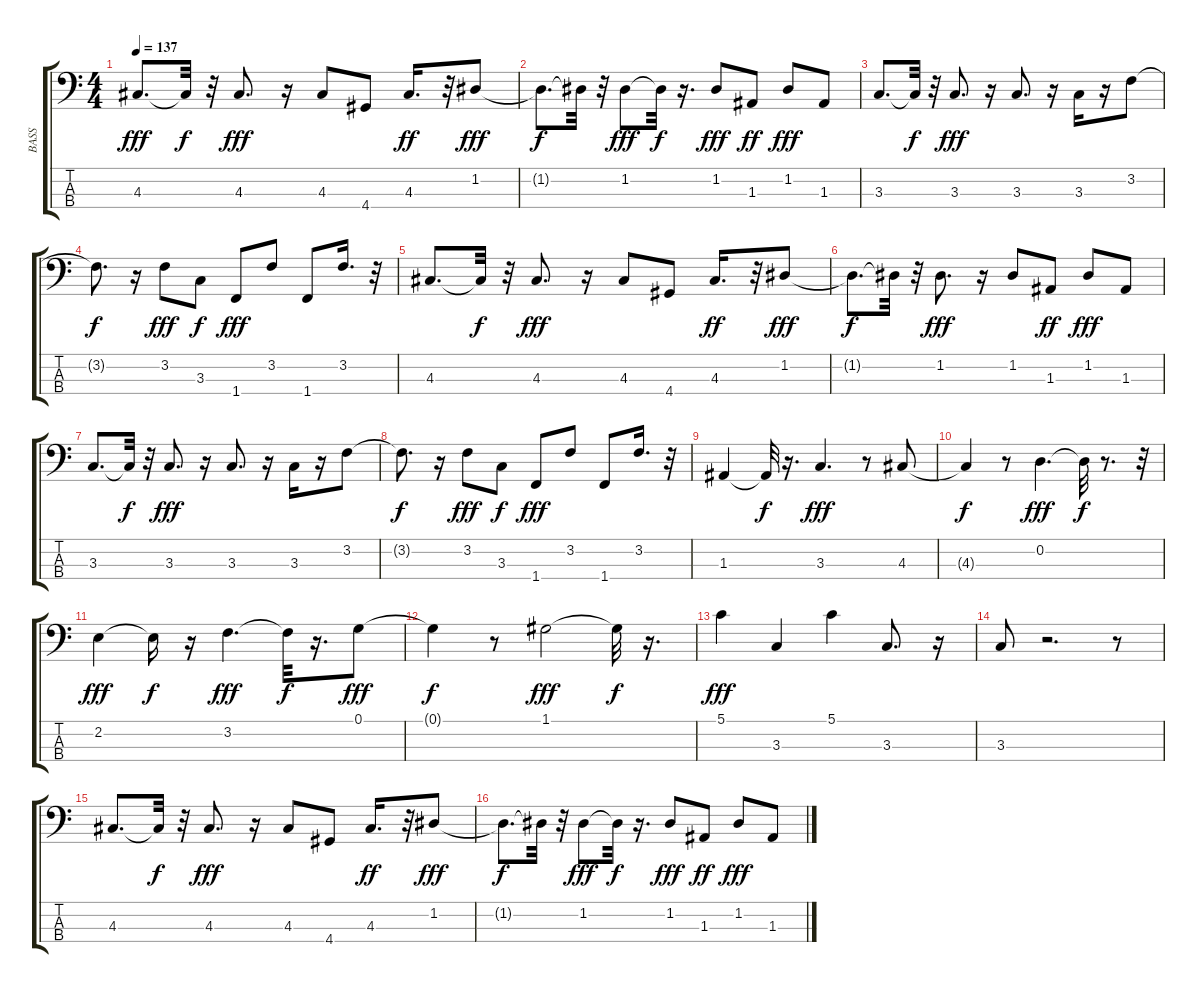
\track ("BASS" "BASS") {instrument electricbassfinger}
\staff {score tabs}
\tuning (G2 D2 A1 E1) {hide}
\ts (4 4)
\tempo 137
\clef f4
\ks c
4.3.8{d dy fff} 4.3{t}.32{dy f} r.32 4.3.8{d dy fff} r.16 4.3.8 4.4.8 4.3.16{d dy ff} r.32 1.2.8{dy fff} |
1.2{t}.8{d dy f} 1.2{t}.32 r.32 1.2.8{dy fff} 1.2{t}.32{dy f} r.16{d} 1.2.8{dy fff} 1.3.8{dy ff} 1.2.8{dy fff} 1.3.8 |
3.3.8{d} 3.3{t}.32{dy f} r.32 3.3.8{d dy fff} r.16 3.3.8{d} r.16 3.3.16 r.16 3.2.8 |
3.2{t}.8{d dy f} r.16 3.2.8{dy fff} 3.3.8{dy f} 1.4.8{dy fff} 3.2.8 1.4.8 3.2.16{d} r.32 |
4.3.8{d} 4.3{t}.32{dy f} r.32 4.3.8{d dy fff} r.16 4.3.8 4.4.8 4.3.16{d dy ff} r.32 1.2.8{dy fff} |
1.2{t}.8{d dy f} 1.2{t}.32 r.32 1.2.8{d dy fff} r.16 1.2.8 1.3.8{dy ff} 1.2.8{dy fff} 1.3.8 |
3.3.8{d} 3.3{t}.32{dy f} r.32 3.3.8{d dy fff} r.16 3.3.8{d} r.16 3.3.16 r.16 3.2.8 |
3.2{t}.8{d dy f} r.16 3.2.8{dy fff} 3.3.8{dy f} 1.4.8{dy fff} 3.2.8 1.4.8 3.2.16{d} r.32 |
1.3.4 1.3{t}.32{dy f} r.16{d} 3.3.4{d dy fff} r.8 4.3.8 |
4.3{t}.4{dy f} r.8 0.2.4{d dy fff} 0.2{t}.32{dy f} r.8{d} r.32 |
2.2.4{dy fff} 2.2{t}.16{dy f} r.16 3.2.4{d dy fff} 3.2{t}.32{dy f} r.16{d} 0.1.8{dy fff} |
0.1{t}.4{dy f} r.8 1.1.2{dy fff} 1.1{t}.32{dy f} r.16{d} |
5.1.4{dy fff} 3.3.4 5.1.4 3.3.8{d} r.16 |
3.3.8 r.2{d} r.8 |
4.3.8{d} 4.3{t}.32{dy f} r.32 4.3.8{d dy fff} r.16 4.3.8 4.4.8 4.3.16{d dy ff} r.32 1.2.8{dy fff} |
1.2{t}.8{d dy f} 1.2{t}.32 r.32 1.2.8{dy fff} 1.2{t}.32{dy f} r.16{d} 1.2.8{dy fff} 1.3.8{dy ff} 1.2.8{dy fff} 1.3.8
